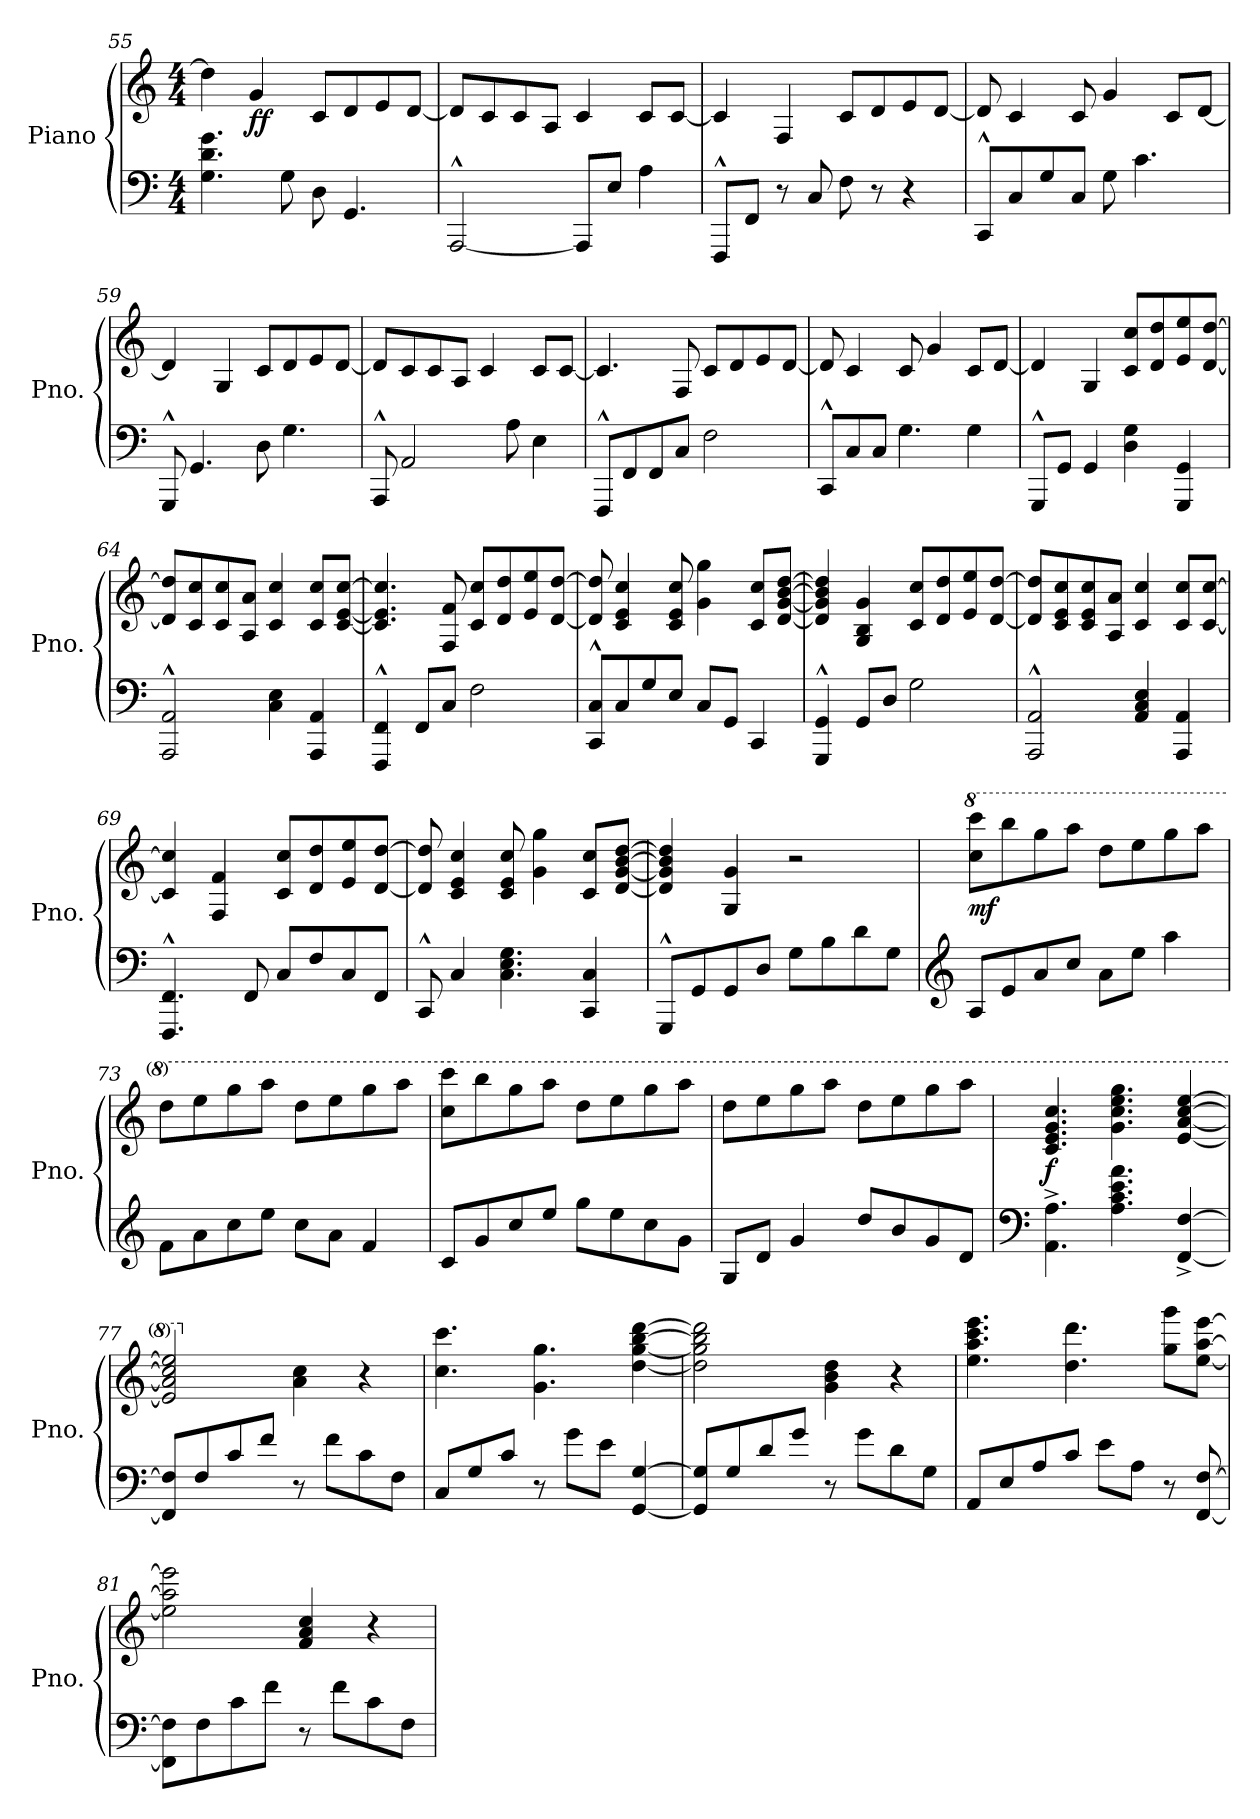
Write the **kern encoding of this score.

**kern	**kern	**dynam
*part1	*part1	*part1
*staff2	*staff1	*staff1/2
*I"Piano	*	*
*I'Pno.	*	*
*clefF4	*clefG2	*
*k[]	*k[]	*
*M4/4	*M4/4	*
*MM130	*MM130	*
=55	=55	=55
4.G\ 4.d\ 4.g\	4dd\]	.
!	!	!LO:DY:b
.	4g/	ff
8G\	.	.
8D\	8c/L	.
4.GG/	8d/	.
.	8e/	.
.	[8d/J	.
=56	=56	=56
[2AAA^^/	8d/L]	.
.	8c/	.
.	8c/	.
.	8A/J	.
8AAA/L]	4c/	.
8E/J	.	.
4A\	8c/L	.
.	[8c/J	.
=57	=57	=57
8FFF^^/L	4c/]	.
8FF/J	.	.
8r	4F/	.
8C/	.	.
8F\	8c/L	.
8r	8d/	.
4r	8e/	.
.	[8d/J	.
=58	=58	=58
8CC^^/L	8d/]	.
8C/	4c/	.
8G/	.	.
8C/J	8c/	.
8G\	4g/	.
4.c\	.	.
.	8c/L	.
.	[8d/J	.
!!LO:LB:g=z
=59	=59	=59
8GGG^^/	4d/]	.
4.GG/	.	.
.	4G/	.
8D\	8c/L	.
4.G\	8d/	.
.	8e/	.
.	[8d/J	.
=60	=60	=60
8AAA^^/	8d/L]	.
2AA/	8c/	.
.	8c/	.
.	8A/J	.
.	4c/	.
8A\	.	.
4E\	8c/L	.
.	[8c/J	.
=61	=61	=61
8FFF^^/L	4.c/]	.
8FF/	.	.
8FF/	.	.
8C/J	8F/	.
2F\	8c/L	.
.	8d/	.
.	8e/	.
.	[8d/J	.
=62	=62	=62
8CC^^/L	8d/]	.
8C/	4c/	.
8C/J	.	.
4.G\	8c/	.
.	4g/	.
4G\	8c/L	.
.	[8d/J	.
=63	=63	=63
8GGG^^/L	4d/]	.
8GG/J	.	.
4GG/	4G/	.
4D\ 4G\	8c/ 8cc/L	.
.	8d/ 8dd/	.
4GGG/ 4GG/	8e/ 8ee/	.
.	[8d/ [8dd/J	.
!!LO:LB:g=z
=64	=64	=64
2AAA/^^ 2AA/^^	8d/] 8dd/]L	.
.	8c/ 8cc/	.
.	8c/ 8cc/	.
.	8A/ 8a/J	.
4C\ 4E\	4c/ 4cc/	.
4AAA/ 4AA/	8c/ 8cc/L	.
.	[8c/ [8e/ [8cc/J	.
=65	=65	=65
4FFF/^^ 4FF/^^	4.c/] 4.e/] 4.cc/]	.
8FF/L	.	.
8C/J	8F/ 8f/	.
2F\	8c/ 8cc/L	.
.	8d/ 8dd/	.
.	8e/ 8ee/	.
.	[8d/ [8dd/J	.
=66	=66	=66
8CC/^^ 8C/^^L	8d/] 8dd/]	.
8C/	4c/ 4e/ 4cc/	.
8G/	.	.
8E/J	8c/ 8e/ 8cc/	.
8C/L	4g\ 4gg\	.
8GG/J	.	.
4CC/	8c/ 8cc/L	.
.	[8d/ [8g/ [8b/ [8dd/J	.
=67	=67	=67
4GGG/^^ 4GG/^^	4d/] 4g/] 4b/] 4dd/]	.
8GG/L	4G/ 4B/ 4g/	.
8D/J	.	.
2G\	8c/ 8cc/L	.
.	8d/ 8dd/	.
.	8e/ 8ee/	.
.	[8d/ [8dd/J	.
=68	=68	=68
2AAA/^^ 2AA/^^	8d/] 8dd/]L	.
.	8c/ 8e/ 8cc/	.
.	8c/ 8e/ 8cc/	.
.	8A/ 8a/J	.
4AA/ 4C/ 4E/	4c/ 4cc/	.
4AAA/ 4AA/	8c/ 8cc/L	.
.	[8c/ [8cc/J	.
!!LO:LB:g=z
=69	=69	=69
4.FFF/^^ 4.FF/^^	4c/] 4cc/]	.
.	4F/ 4f/	.
8FF/	.	.
8C/L	8c/ 8cc/L	.
8F/	8d/ 8dd/	.
8C/	8e/ 8ee/	.
8FF/J	[8d/ [8dd/J	.
=70	=70	=70
8CC^^/	8d/] 8dd/]	.
4C/	4c/ 4e/ 4cc/	.
4.C\ 4.E\ 4.G\	8c/ 8e/ 8cc/	.
.	4g\ 4gg\	.
4CC/ 4C/	8c/ 8cc/L	.
.	[8d/ [8g/ [8b/ [8dd/J	.
!!LO:PB:g=z
=71	=71	=71
8GGG^^/L	4d/] 4g/] 4b/] 4dd/]	.
8GG/	.	.
8GG/	4G/ 4g/	.
8D/J	.	.
8G\L	2r	.
8B\	.	.
8d\	.	.
8G\J	.	.
=72	=72	=72
*clefG2	*	*
*	*8va	*
*	*MM135	*
!	!	!LO:DY:b
8A/L	8ccc\ 8cccc\L	mf
8e/	8bbb\	.
8a/	8ggg\	.
8cc/J	8aaa\J	.
8a\L	8ddd\L	.
8ee\J	8eee\	.
4aa\	8ggg\	.
.	8aaa\J	.
=73	=73	=73
8f\L	8ddd\L	.
8a\	8eee\	.
8cc\	8ggg\	.
8ee\J	8aaa\J	.
8cc\L	8ddd\L	.
8a\J	8eee\	.
4f/	8ggg\	.
.	8aaa\J	.
=74	=74	=74
8c/L	8ccc\ 8cccc\L	.
8g/	8bbb\	.
8cc/	8ggg\	.
8ee/J	8aaa\J	.
8gg\L	8ddd\L	.
8ee\	8eee\	.
8cc\	8ggg\	.
8g\J	8aaa\J	.
=75	=75	=75
8G/L	8ddd\L	.
8d/J	8eee\	.
4g/	8ggg\	.
.	8aaa\J	.
8dd/L	8ddd\L	.
8b/	8eee\	.
8g/	8ggg\	.
8d/J	8aaa\J	.
!!LO:LB:g=z
=76	=76	=76
*clefF4	*	*
!	!	!LO:DY:b
4.AA\^ 4.A\^	4.cc/ 4.ee/ 4.gg/ 4.ccc/	f
4.A\ 4.c\ 4.e\ 4.a\	4.gg\ 4.ccc\ 4.eee\ 4.ggg\	.
[4FF/^ [4F/^	[4ee/ [4aa/ [4ccc/ [4eee/	.
=77	=77	=77
8FF/] 8F/]L	2ee/] 2aa/] 2ccc/] 2eee/]	.
8F/	.	.
8c/	.	.
8f/J	.	.
*	*X8va	*
8r	4a\ 4cc\	.
8f\L	.	.
8c\	4r	.
8F\J	.	.
=78	=78	=78
8C/L	4.cc\ 4.ccc\	.
8G/	.	.
8c/J	.	.
8r	4.g\ 4.gg\	.
8g\L	.	.
8e\J	.	.
[4GG/ [4G/	[4dd\ [4gg\ [4bb\ [4ddd\	.
=79	=79	=79
8GG/] 8G/]L	2dd\] 2gg\] 2bb\] 2ddd\]	.
8G/	.	.
8d/	.	.
8g/J	.	.
8r	4g\ 4b\ 4dd\	.
8g\L	.	.
8d\	4r	.
8G\J	.	.
=80	=80	=80
8AA/L	4.ee\ 4.aa\ 4.ccc\ 4.eee\	.
8E/	.	.
8A/	.	.
8c/J	4.dd\ 4.ddd\	.
8e\L	.	.
8A\J	.	.
8r	8gg\ 8ggg\L	.
[8FF/ [8F/	[8ee\ [8aa\ [8eee\J	.
!!LO:LB:g=z
=81	=81	=81
8FF\] 8F\]L	2ee\] 2aa\] 2eee\]	.
8F\	.	.
8c\	.	.
8f\J	.	.
8r	4f/ 4a/ 4cc/	.
8f\L	.	.
8c\	4r	.
8F\J	.	.
=	=	=
*-	*-	*-
